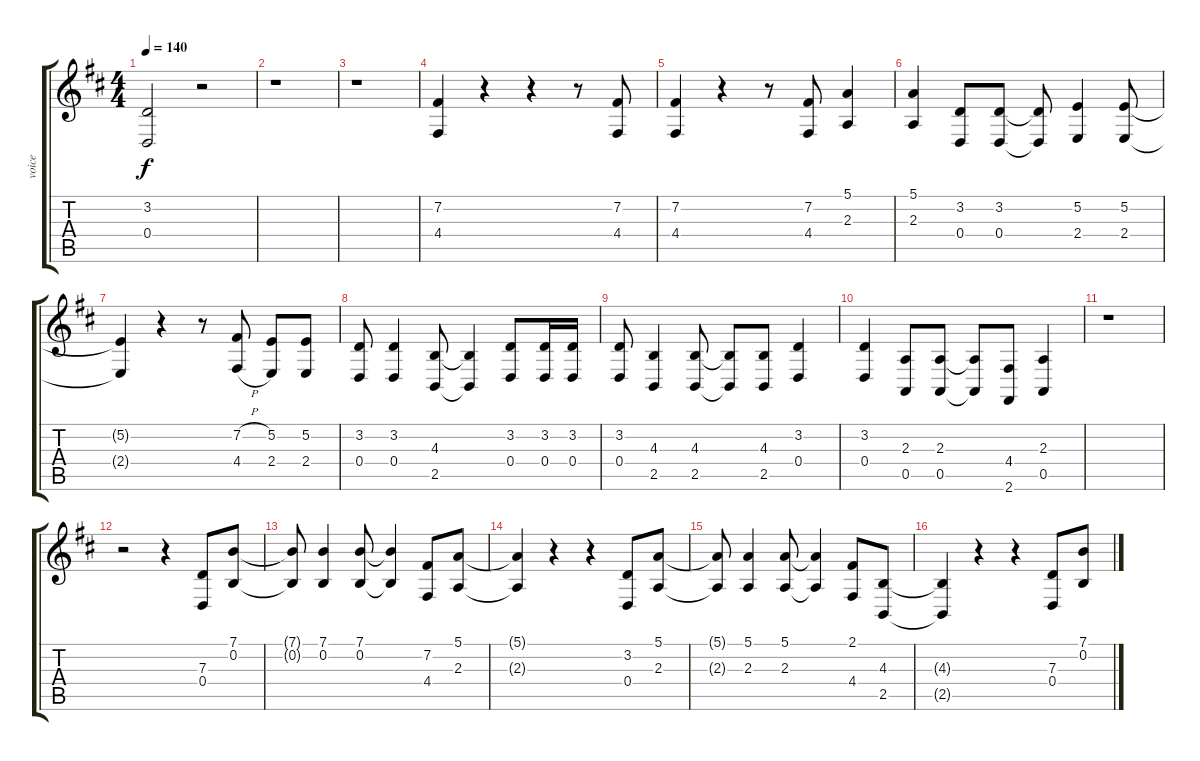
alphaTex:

\track ("voice" "voice") {instrument baritonesax}
\staff {score tabs}
\tuning (E4 B3 G3 D3 A2 E2) {hide}
\ts (4 4)
\tempo 140
\clef g2
\ks d
(3.2 0.4).2{dy f} r.2 |
r.1 |
r.1 |
(7.2 4.4).4 r.4 r.4 r.8 (7.2 4.4).8 |
(7.2 4.4).4 r.4 r.8 (7.2 4.4).8 (5.1 2.3).4 |
(5.1 2.3).4 (3.2 0.4).8 (3.2 0.4).8 (3.2{t} 0.4{t}).8 (5.2 2.4).4 (5.2 2.4).8 |
(5.2{t} 2.4{t}).4 r.4 r.8 (7.2{h} 4.4{h}).8 (5.2 2.4).8 (5.2 2.4).8 |
(3.2 0.4).8 (3.2 0.4).4 (4.3 2.5).8 (4.3{t} 2.5{t}).4 (3.2 0.4).8 (3.2 0.4).16 (3.2 0.4).16 |
(3.2 0.4).8 (4.3 2.5).4 (4.3 2.5).8 (4.3{t} 2.5{t}).8 (4.3 2.5).8 (3.2 0.4).4 |
(3.2 0.4).4 (2.3 0.5).8 (2.3 0.5).8 (2.3{t} 0.5{t}).8 (4.4 2.6).8 (2.3 0.5).4 |
r.1 |
r.2 r.4 (7.3 0.4).8 (7.1 0.2).8 |
(7.1{t} 0.2{t}).8 (7.1 0.2).4 (7.1 0.2).8 (7.1{t} 0.2{t}).4 (7.2 4.4).8 (5.1 2.3).8 |
(5.1{t} 2.3{t}).4 r.4 r.4 (3.2 0.4).8 (5.1 2.3).8 |
(5.1{t} 2.3{t}).8 (5.1 2.3).4 (5.1 2.3).8 (5.1{t} 2.3{t}).4 (2.1 4.4).8 (4.3 2.5).8 |
(4.3{t} 2.5{t}).4 r.4 r.4 (7.3 0.4).8 (7.1 0.2).8
